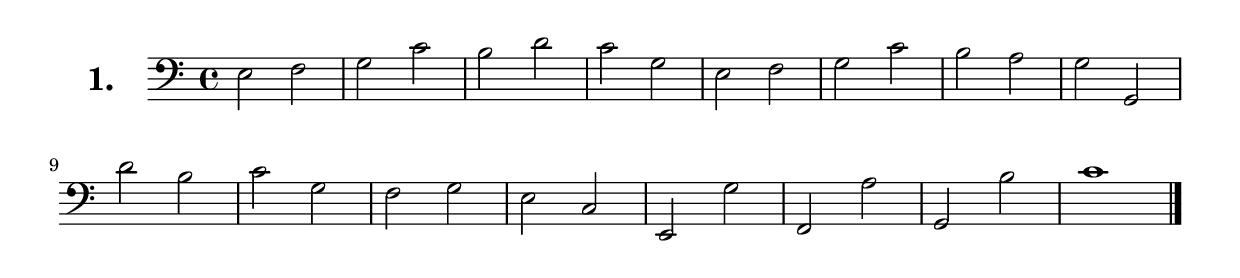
\version "2.18.2"

\score {
  \new StaffGroup = "" \with {
        instrumentName = \markup { \bold \huge { \larger "1." }}
      }
  <<
    \new Staff = "celloI" 
    \relative c {
      \clef bass
      \key c \major
      \time 4/4

      e2 f   | %01 
      g c    | %02
      b d    | %03
      c g    | %04
      e f    | %05
      g c    | %06
      b a    | %07
      g g,   | %08
      d'' b  | %09
      c g    | %10
      f g    | %11
      e c    | %12
      e, g'  | %13
      f, a'  | %14
      g, b'  | %15
      c1  \bar "|." %16

    }
  >>
  \layout {}
  \header {
    composer = "Sebastian Lee"
    %opus = "Op.30"
    %opus = "Op.30"
    %opus = "Op.30"
  }
}
